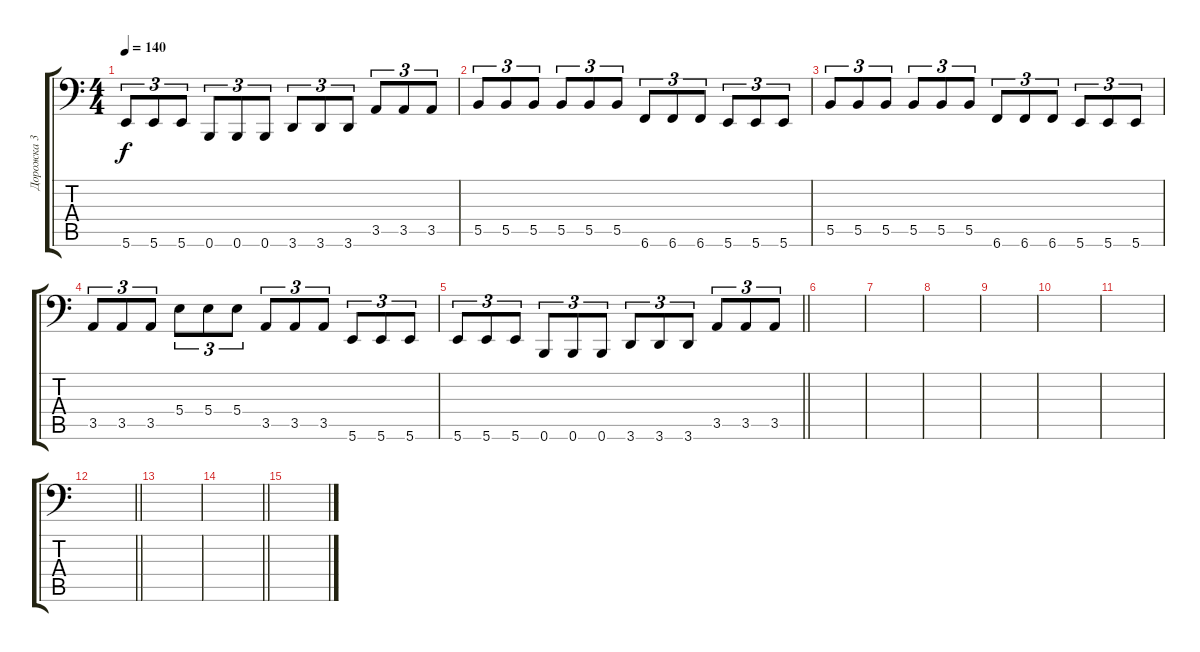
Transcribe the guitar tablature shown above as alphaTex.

\track ("Дорожка 3" "Дорожка 3") {instrument electricbassfinger}
\staff {score tabs}
\tuning (Db3 Ab2 E2 B1 Gb1 B0) {hide}
\ts (4 4)
\tempo 140
\clef f4
\ks c
5.6.8{tu (3 2) dy f} 5.6.8{tu (3 2)} 5.6.8{tu (3 2)} 0.6.8{tu (3 2)} 0.6.8{tu (3 2)} 0.6.8{tu (3 2)} 3.6.8{tu (3 2)} 3.6.8{tu (3 2)} 3.6.8{tu (3 2)} 3.5.8{tu (3 2)} 3.5.8{tu (3 2)} 3.5.8{tu (3 2)} |
5.5.8{tu (3 2)} 5.5.8{tu (3 2)} 5.5.8{tu (3 2)} 5.5.8{tu (3 2)} 5.5.8{tu (3 2)} 5.5.8{tu (3 2)} 6.6.8{tu (3 2)} 6.6.8{tu (3 2)} 6.6.8{tu (3 2)} 5.6.8{tu (3 2)} 5.6.8{tu (3 2)} 5.6.8{tu (3 2)} |
5.5.8{tu (3 2)} 5.5.8{tu (3 2)} 5.5.8{tu (3 2)} 5.5.8{tu (3 2)} 5.5.8{tu (3 2)} 5.5.8{tu (3 2)} 6.6.8{tu (3 2)} 6.6.8{tu (3 2)} 6.6.8{tu (3 2)} 5.6.8{tu (3 2)} 5.6.8{tu (3 2)} 5.6.8{tu (3 2)} |
3.5.8{tu (3 2)} 3.5.8{tu (3 2)} 3.5.8{tu (3 2)} 5.4.8{tu (3 2)} 5.4.8{tu (3 2)} 5.4.8{tu (3 2)} 3.5.8{tu (3 2)} 3.5.8{tu (3 2)} 3.5.8{tu (3 2)} 5.6.8{tu (3 2)} 5.6.8{tu (3 2)} 5.6.8{tu (3 2)} |
\barLineRight lightlight
5.6.8{tu (3 2)} 5.6.8{tu (3 2)} 5.6.8{tu (3 2)} 0.6.8{tu (3 2)} 0.6.8{tu (3 2)} 0.6.8{tu (3 2)} 3.6.8{tu (3 2)} 3.6.8{tu (3 2)} 3.6.8{tu (3 2)} 3.5.8{tu (3 2)} 3.5.8{tu (3 2)} 3.5.8{tu (3 2)} |
\section ("" " ")
|
|
|
|
|
|
\barLineRight lightlight
|
\section ("" " ")
|
\barLineRight lightlight
|
\section ("" " ")
